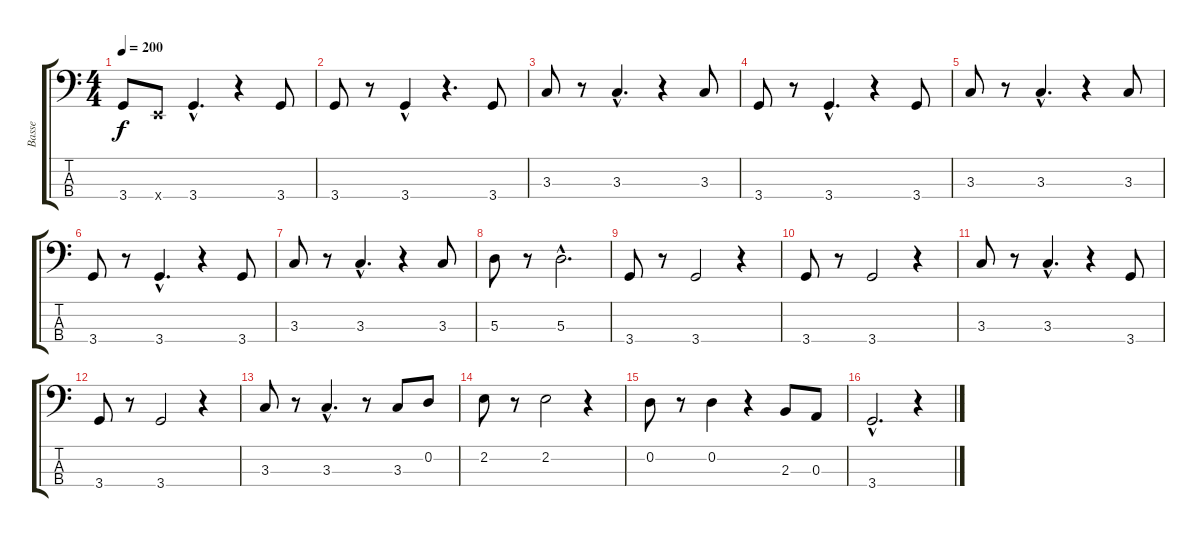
\track ("Basse" "Basse") {instrument electricbassfinger}
\staff {score tabs}
\tuning (G2 D2 A1 E1) {hide}
\ts (4 4)
\tempo 200
\clef f4
\ks c
3.4.8{dy f} 0.4{x}.8 3.4{hac}.4{d} r.4 3.4.8 |
3.4.8 r.8 3.4{hac}.4 r.4{d} 3.4.8 |
3.3.8 r.8 3.3{hac}.4{d} r.4 3.3.8 |
3.4.8 r.8 3.4{hac}.4{d} r.4 3.4.8 |
3.3.8 r.8 3.3{hac}.4{d} r.4 3.3.8 |
3.4.8 r.8 3.4{hac}.4{d} r.4 3.4.8 |
3.3.8 r.8 3.3{hac}.4{d} r.4 3.3.8 |
5.3.8 r.8 5.3{hac}.2{d} |
3.4.8 r.8 3.4.2 r.4 |
3.4.8 r.8 3.4.2 r.4 |
3.3.8 r.8 3.3{hac}.4{d} r.4 3.4.8 |
3.4.8 r.8 3.4.2 r.4 |
3.3.8 r.8 3.3{hac}.4{d} r.8 3.3.8 0.2.8 |
2.2.8 r.8 2.2.2 r.4 |
0.2.8 r.8 0.2.4 r.4 2.3.8 0.3.8 |
3.4{ss hac}.2{d} r.4
